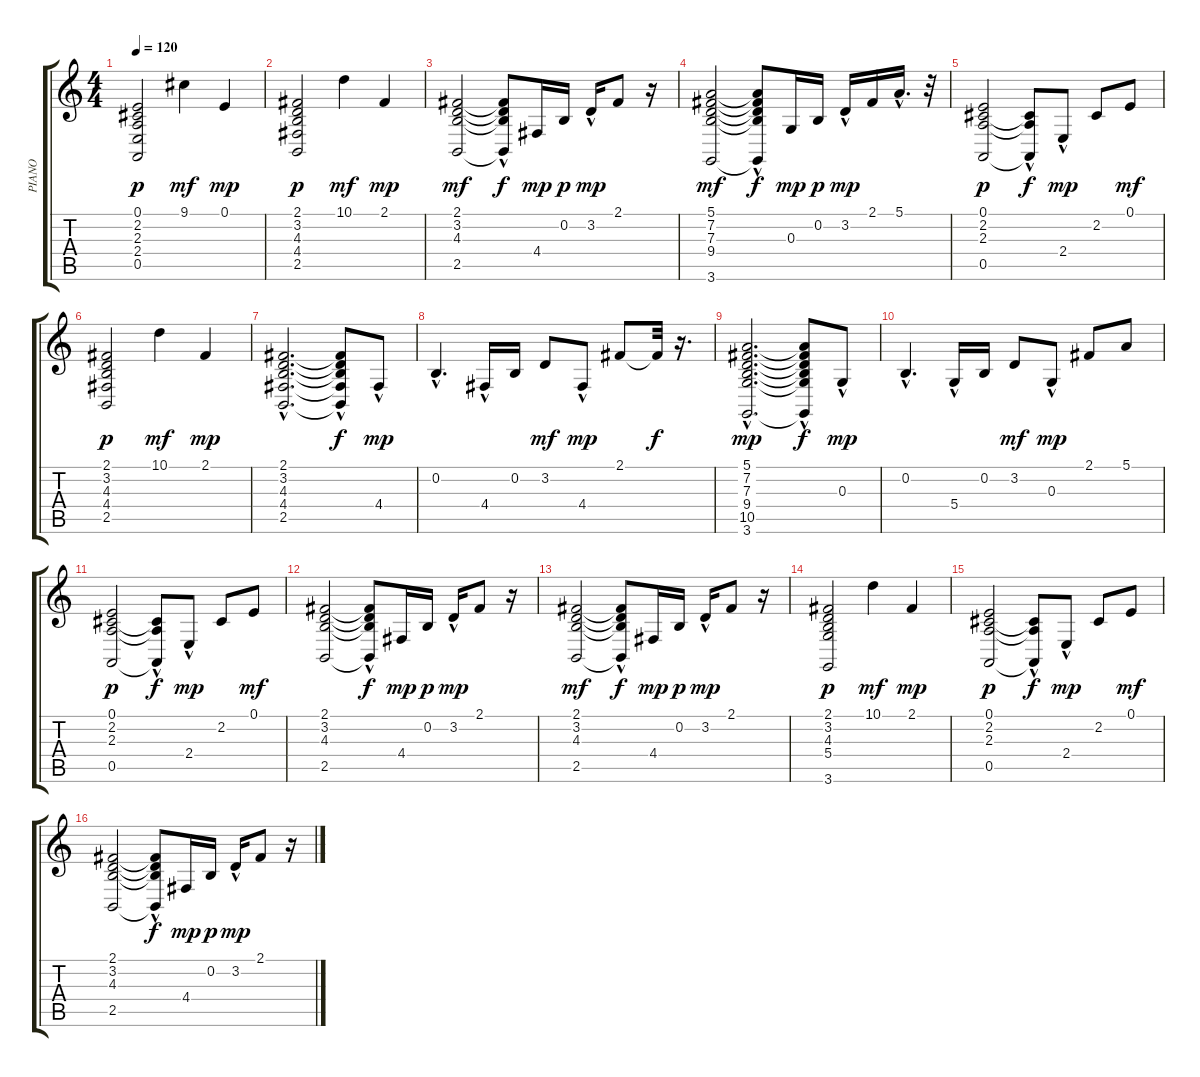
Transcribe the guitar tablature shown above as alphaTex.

\track ("PIANO" "PIANO") {instrument electricpiano1}
\staff {score tabs}
\tuning (E4 B3 G3 D3 A2 E2) {hide}
\ts (4 4)
\tempo 120
\clef g2
\ks c
(0.1 2.2 2.3 2.4 0.5).2{dy p} 9.1.4{dy mf} 0.1.4{dy mp} |
(2.1 3.2 4.3 4.4 2.5).2{dy p} 10.1.4{dy mf} 2.1.4{dy mp} |
(2.1 3.2 4.3 2.5).2{dy mf} (2.1{hac t} 3.2{hac t} 4.3{t} 2.5{t}).8{dy f} 4.4.16{dy mp} 0.2.16{dy p} 3.2{hac}.16{dy mp} 2.1.8 r.16 |
(5.1 7.2 7.3 9.4 3.6).2{dy mf} (5.1{hac t} 7.2{hac t} 7.3{hac t} 9.4{t} 3.6{t}).8{dy f} 0.3.16{dy mp} 0.2.16{dy p} 3.2{hac}.16{dy mp} 2.1.16 5.1{hac}.16{d} r.32 |
(0.1 2.2 2.3 0.5).2{dy p} (2.2{hac t} 2.3{t} 0.5{t}).8{dy f} 2.4{hac}.8{dy mp} 2.2.8 0.1.8{dy mf} |
(2.1 3.2 4.3 4.4 2.5).2{dy p} 10.1.4{dy mf} 2.1.4{dy mp} |
(2.1{hac} 3.2{hac} 4.3{hac} 4.4{hac} 2.5{hac}).2{d} (2.1{t} 3.2{t} 4.3{hac t} 4.4{t} 2.5{t}).8{dy f} 4.4{hac}.8{dy mp} |
0.2{hac}.4{d} 4.4{hac}.16 0.2.16 3.2.8{dy mf} 4.4{hac}.8{dy mp} 2.1.8 2.1{t}.32{dy f} r.16{d} |
(5.1{hac} 7.2{hac} 7.3{hac} 9.4{hac} 10.5{hac} 3.6{hac}).2{d dy mp} (5.1{t} 7.2{t} 7.3{t} 9.4{hac t} 10.5{t} 3.6{t}).8{dy f} 0.3{hac}.8{dy mp} |
0.2{hac}.4{d} 5.4{hac}.16 0.2.16 3.2.8{dy mf} 0.3{hac}.8{dy mp} 2.1.8 5.1.8 |
(0.1 2.2 2.3 0.5).2{dy p} (2.2{hac t} 2.3{t} 0.5{t}).8{dy f} 2.4{hac}.8{dy mp} 2.2.8 0.1.8{dy mf} |
(2.1 3.2 4.3 2.5).2 (2.1{hac t} 3.2{hac t} 4.3{t} 2.5{t}).8{dy f} 4.4.16{dy mp} 0.2.16{dy p} 3.2{hac}.16{dy mp} 2.1.8 r.16 |
(2.1 3.2 4.3 2.5).2{dy mf} (2.1{hac t} 3.2{hac t} 4.3{t} 2.5{t}).8{dy f} 4.4.16{dy mp} 0.2.16{dy p} 3.2{hac}.16{dy mp} 2.1.8 r.16 |
(2.1 3.2 4.3 5.4 3.6).2{dy p} 10.1.4{dy mf} 2.1.4{dy mp} |
(0.1 2.2 2.3 0.5).2{dy p} (2.2{hac t} 2.3{t} 0.5{t}).8{dy f} 2.4{hac}.8{dy mp} 2.2.8 0.1.8{dy mf} |
(2.1 3.2 4.3 2.5).2 (2.1{hac t} 3.2{hac t} 4.3{t} 2.5{t}).8{dy f} 4.4.16{dy mp} 0.2.16{dy p} 3.2{hac}.16{dy mp} 2.1.8 r.16
